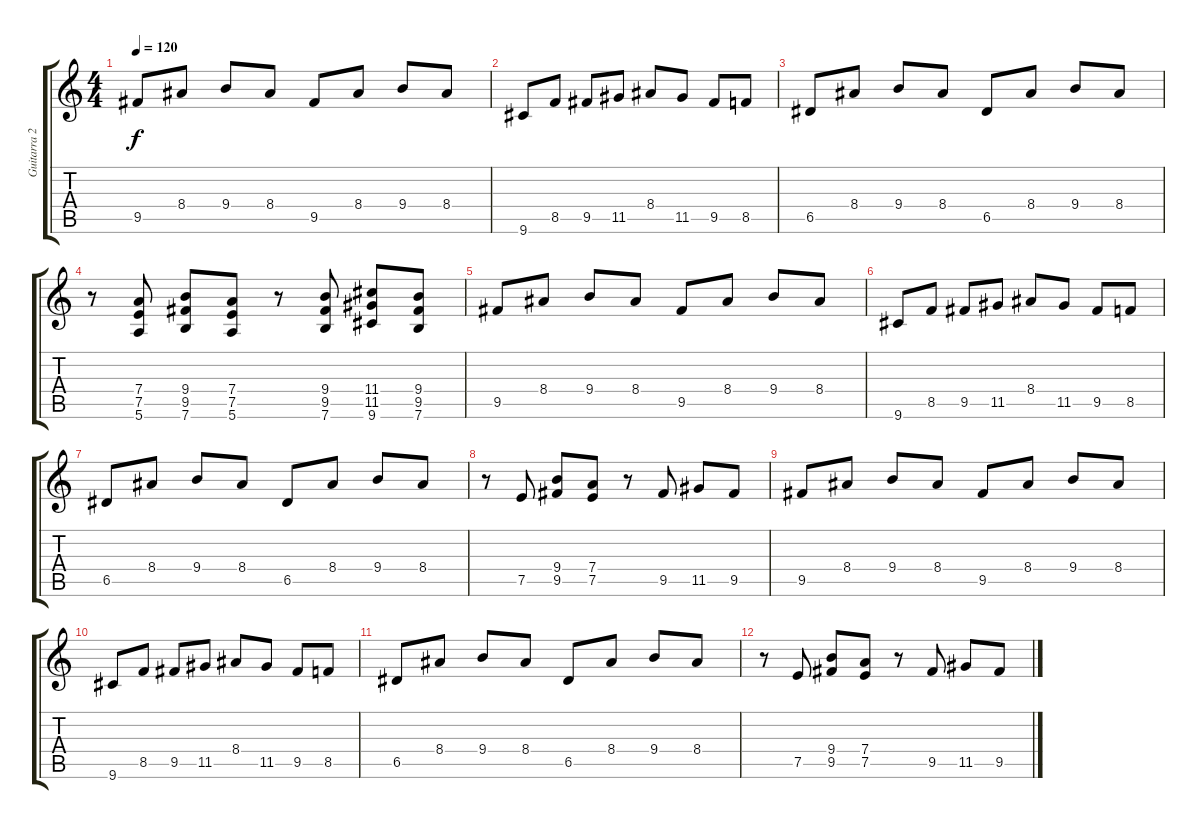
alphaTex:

\track ("Guitarra 2" "Guitarra 2") {instrument acousticguitarnylon}
\staff {score tabs}
\tuning (E4 B3 G3 D3 A2 E2) {hide}
\ts (4 4)
\tempo 120
\clef g2
\ks c
9.5.8{dy f} 8.4.8 9.4.8 8.4.8 9.5.8 8.4.8 9.4.8 8.4.8 |
9.6.8 8.5.8 9.5.8 11.5.8 8.4.8 11.5.8 9.5.8 8.5.8 |
6.5.8 8.4.8 9.4.8 8.4.8 6.5.8 8.4.8 9.4.8 8.4.8 |
r.8 (7.4 7.5 5.6).8 (9.4 9.5 7.6).8 (7.4 7.5 5.6).8 r.8 (9.4 9.5 7.6).8 (11.4 11.5 9.6).8 (9.4 9.5 7.6).8 |
9.5.8 8.4.8 9.4.8 8.4.8 9.5.8 8.4.8 9.4.8 8.4.8 |
9.6.8 8.5.8 9.5.8 11.5.8 8.4.8 11.5.8 9.5.8 8.5.8 |
6.5.8 8.4.8 9.4.8 8.4.8 6.5.8 8.4.8 9.4.8 8.4.8 |
r.8 7.5.8 (9.4 9.5).8 (7.4 7.5).8 r.8 9.5.8 11.5.8 9.5.8 |
9.5.8 8.4.8 9.4.8 8.4.8 9.5.8 8.4.8 9.4.8 8.4.8 |
9.6.8 8.5.8 9.5.8 11.5.8 8.4.8 11.5.8 9.5.8 8.5.8 |
6.5.8 8.4.8 9.4.8 8.4.8 6.5.8 8.4.8 9.4.8 8.4.8 |
r.8 7.5.8 (9.4 9.5).8 (7.4 7.5).8 r.8 9.5.8 11.5.8 9.5.8
